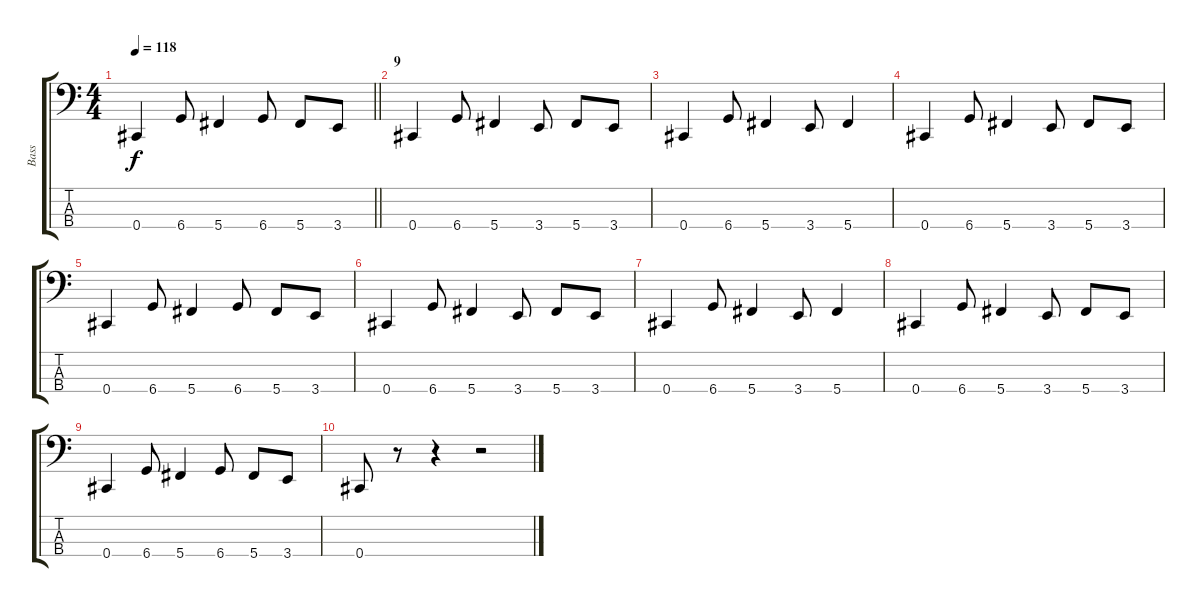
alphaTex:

\track ("Bass" "Bass") {instrument electricbassfinger}
\staff {score tabs}
\tuning (E2 B1 Gb1 Db1) {hide}
\ts (4 4)
\tempo 118
\clef f4
\barLineRight lightlight
\ks c
0.4.4{dy f} 6.4.8 5.4.4 6.4.8 5.4.8 3.4.8 |
\section ("" "9")
0.4.4 6.4.8 5.4.4 3.4.8 5.4.8 3.4.8 |
0.4.4 6.4.8 5.4.4 3.4.8 5.4.4 |
0.4.4 6.4.8 5.4.4 3.4.8 5.4.8 3.4.8 |
0.4.4 6.4.8 5.4.4 6.4.8 5.4.8 3.4.8 |
0.4.4 6.4.8 5.4.4 3.4.8 5.4.8 3.4.8 |
0.4.4 6.4.8 5.4.4 3.4.8 5.4.4 |
0.4.4 6.4.8 5.4.4 3.4.8 5.4.8 3.4.8 |
0.4.4 6.4.8 5.4.4 6.4.8 5.4.8 3.4.8 |
0.4.8 r.8 r.4 r.2
